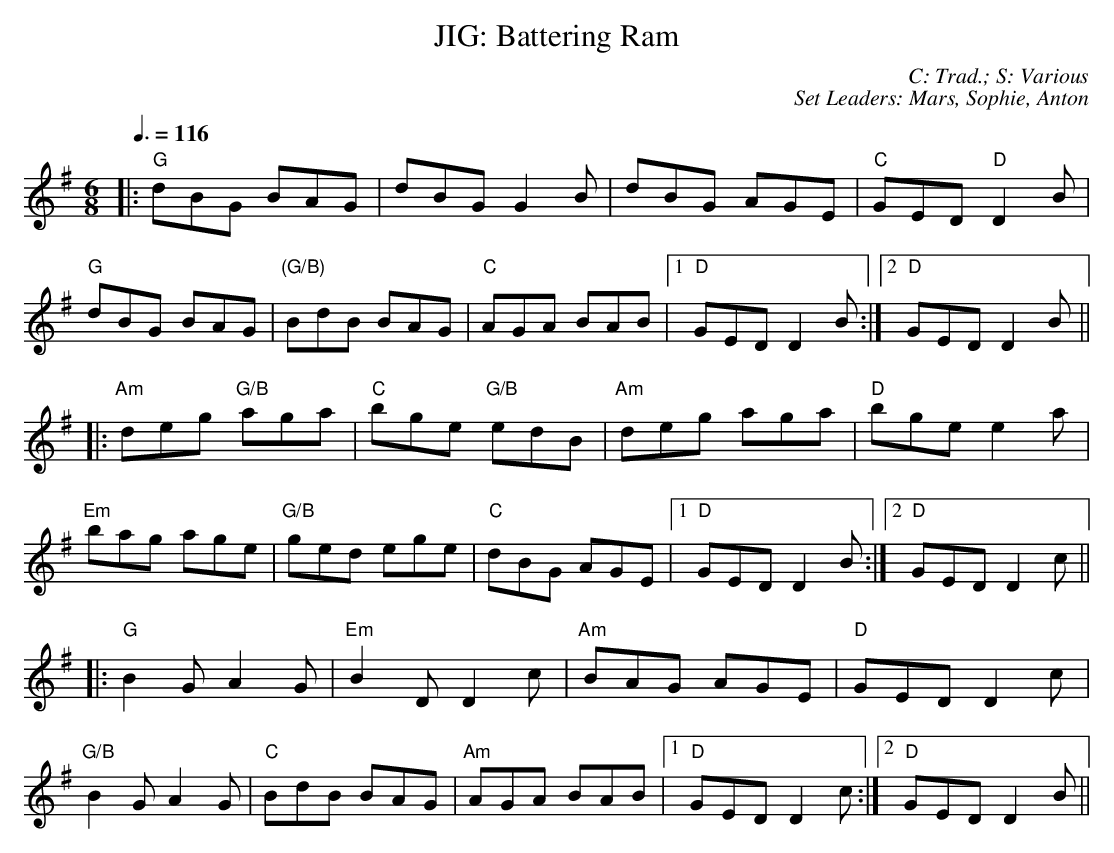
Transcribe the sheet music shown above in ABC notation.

X:1
T: JIG: Battering Ram
C: C: Trad.; S: Various
C: Set Leaders: Mars, Sophie, Anton
M: 6/8
L: 1/8
Q: 3/8=116
K: Gmaj
|:"G"dBG BAG|dBG G2B|dBG AGE|"C"GED "D"D2B|
"G"dBG BAG|"(G/B)"BdB BAG|"C"AGA BAB|1 "D"GED D2B:|2 "D"GED D2B||
|:"Am"deg "G/B"aga|"C"bge "G/B"edB|"Am"deg aga|"D"bge e2a|
"Em"bag age|"G/B"ged ege|"C"dBG AGE|1 "D"GED D2B:|2 "D"GED D2c||
|:"G"B2G A2G|"Em"B2D D2c|"Am"BAG AGE|"D"GED D2c|
"G/B"B2G A2G|"C"BdB BAG|"Am"AGA BAB|1 "D"GED D2c:|2 "D"GED D2B ||
